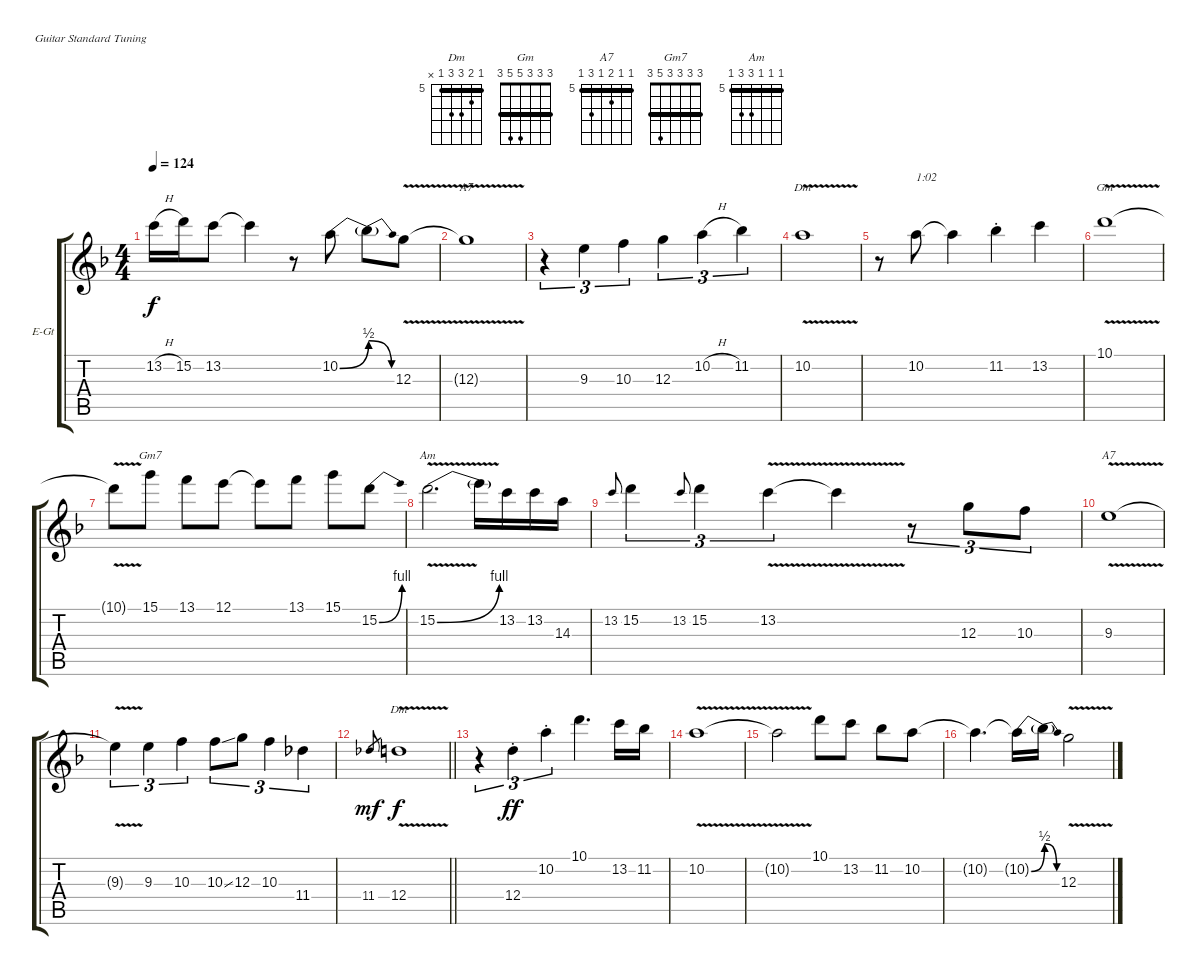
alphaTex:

\bracketExtendMode groupsimilarinstruments
\firstSystemTrackNameOrientation horizontal
\otherSystemsTrackNameOrientation horizontal
\track ("Guitar" "E-Gt") {instrument electricguitarjazz}
\staff {score tabs}
\tuning (E4 B3 G3 D3 A2 E2)
\chord ("Dm" 5 6 7 7 5 x) {firstfret 5 showfingering false barre 5}
\chord ("Gm" 3 3 3 5 5 3) {showfingering false barre (3 3 3)}
\chord ("A7" 5 5 6 5 7 5) {firstfret 5 showfingering false barre (5 5 5)}
\chord ("Gm7" 3 3 3 3 5 3) {showfingering false barre (3 3 3 3)}
\chord ("Am" 5 5 5 7 7 5) {firstfret 5 showfingering false barre (5 5 5)}
\ts (4 4)
\tempo 124
\clef g2
\ks dminor
13.2{h}.16{dy f} 15.2.16 13.2.8 13.2{t}.4 r.8 10.2{be (bend 0 0 13.799999999999999 2)}.8 10.2{be (release 0 2 15 0) t}.8 12.3{v}.8 |
12.3{v t}.1{ch "A7"} |
r.4{tu (3 2)} 9.3.4{tu (3 2)} 10.3.4{tu (3 2)} 12.3.4{tu (3 2)} 10.2{h}.4{tu (3 2)} 11.2.4{tu (3 2)} |
10.2{v}.1{ch "Dm"} |
r.8 10.2.8{txt "1:02"} 10.2{t}.4 11.2{st}.4 13.2.4 |
10.1{v}.1{ch "Gm"} |
10.1{v t}.8 15.1.8{ch "Gm7"} 13.1.8 12.1.8 12.1{t}.8 13.1.8 15.1.8 15.2{be (bend 0 0 15 4)}.8 |
15.2{be (bend 0 0 15 4) v}.2{d ch "Am"} 15.2{t}.16 13.2.16 13.2.16 14.3.16 |
13.2.8{gr onbeat} 15.2.4{tu (3 2)} 13.2.8{gr onbeat} 15.2.4{tu (3 2)} 13.2{v}.4{tu (3 2)} 13.2{v t}.4 r.8{tu (3 2)} 12.3.8{tu (3 2)} 10.3.8{tu (3 2)} |
9.3{v}.1{ch "A7"} |
9.3{v t}.4{tu (3 2)} 9.3.4{tu (3 2)} 10.3.4{tu (3 2)} 10.3{ss}.8{tu (3 2)} 12.3.8{tu (3 2)} 10.3.4{tu (3 2)} 11.4.4{tu (3 2)} |
\barLineRight lightlight
11.4.8{gr dy mf} 12.4{v}.1{ch "Dm" dy f} |
r.4{tu (3 2)} 12.4{st}.4{tu (3 2) dy ff} 10.2{st}.4{tu (3 2)} 10.1.4{d} 13.2.16 11.2.16 |
10.2{v}.1 |
10.2{v t}.2 10.1.8 13.2.8 11.2.8 10.2.8 |
10.2{t}.4{d} 10.2{be (bend 0 0 14.399999999999999 2) t}.16 10.2{be (release 0 2 15 0) t}.16 12.3{v}.2
